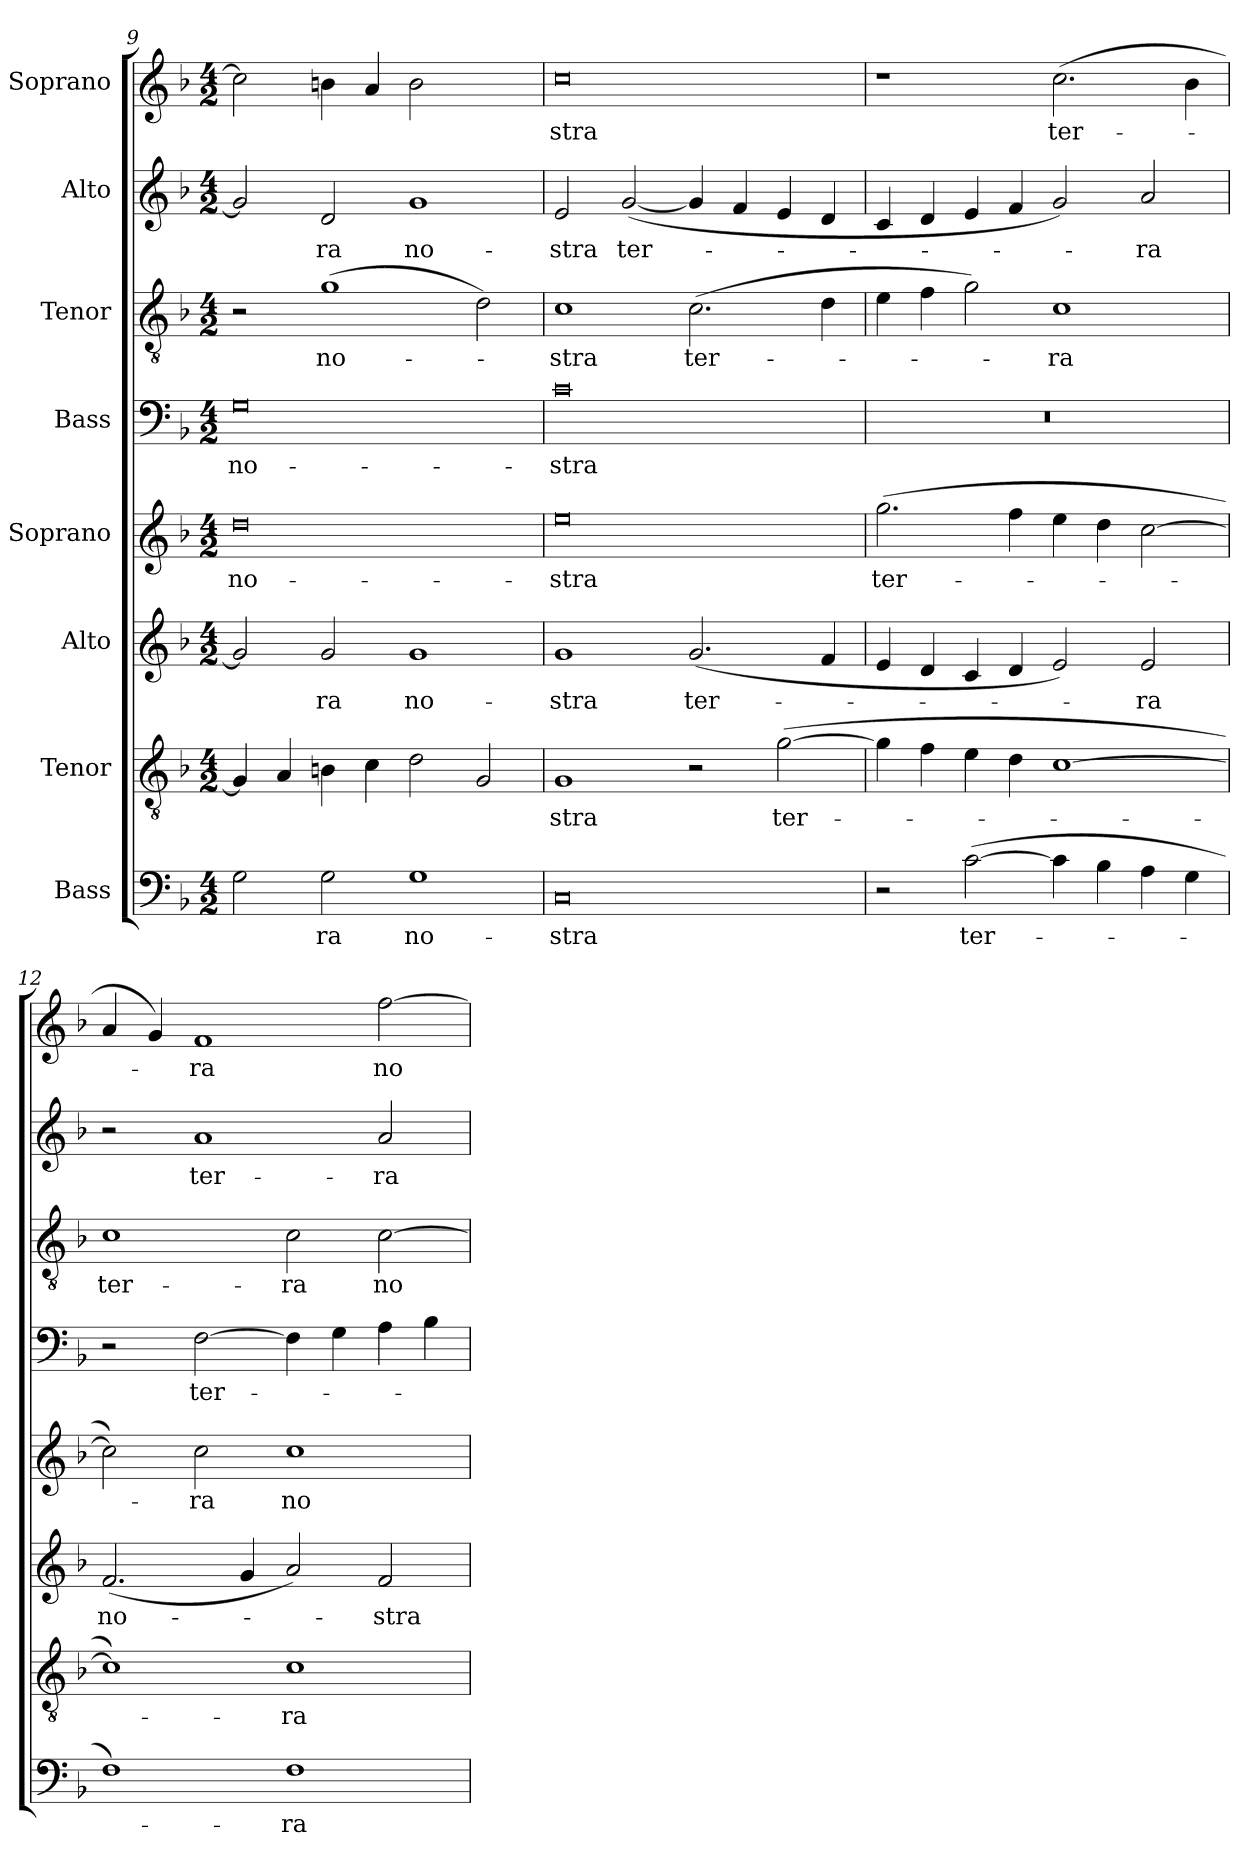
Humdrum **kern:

**kern	**text	**kern	**text	**kern	**text	**kern	**text	**kern	**text	**kern	**text	**kern	**text	**kern	**text
*part8	*part8	*part7	*part7	*part6	*part6	*part5	*part5	*part4	*part4	*part3	*part3	*part2	*part2	*part1	*part1
*staff8	*staff8	*staff7	*staff7	*staff6	*staff6	*staff5	*staff5	*staff4	*staff4	*staff3	*staff3	*staff2	*staff2	*staff1	*staff1
*I"Bass	*	*I"Tenor	*	*I"Alto	*	*I"Soprano	*	*I"Bass	*	*I"Tenor	*	*I"Alto	*	*I"Soprano	*
*clefF4	*	*clefGv2	*	*clefG2	*	*clefG2	*	*clefF4	*	*clefGv2	*	*clefG2	*	*clefG2	*
*k[b-]	*	*k[b-]	*	*k[b-]	*	*k[b-]	*	*k[b-]	*	*k[b-]	*	*k[b-]	*	*k[b-]	*
*F:	*	*F:	*	*F:	*	*F:	*	*F:	*	*F:	*	*F:	*	*F:	*
*M4/2	*	*M4/2	*	*M4/2	*	*M4/2	*	*M4/2	*	*M4/2	*	*M4/2	*	*M4/2	*
=9	=9	=9	=9	=9	=9	=9	=9	=9	=9	=9	=9	=9	=9	=9	=9
2G\	.	4G/]	.	2g/]	.	0dd	no-	0G	no-	2r	.	2g/]	.	2cc\]	.
.	.	4A/	.	.	.	.	.	.	.	.	.	.	.	.	.
2G\	-ra	4Bn\	.	2g/	-ra	.	.	.	.	(1g	no-	2d/	-ra	4bn\	.
.	.	4c\	.	.	.	.	.	.	.	.	.	.	.	4a/	.
1G	no-	2d\	.	1g	no-	.	.	.	.	.	.	1g	no-	2b\	.
.	.	2G/	.	.	.	.	.	.	.	2d\)	.	.	.	2ryy	.
=10	=10	=10	=10	=10	=10	=10	=10	=10	=10	=10	=10	=10	=10	=10	=10
0C	-stra	1G	-stra	1g	-stra	0ee	-stra	0c	-stra	1c	-stra	2e/	-stra	0cc	-stra
.	.	.	.	.	.	.	.	.	.	.	.	([2g/	ter-	.	.
.	.	2r	.	(2.g/	ter-	.	.	.	.	(2.c\	ter-	4g/]	.	.	.
.	.	.	.	.	.	.	.	.	.	.	.	4f/	.	.	.
.	.	([2g\	ter-	.	.	.	.	.	.	.	.	4e/	.	.	.
.	.	.	.	4f/	.	.	.	.	.	4d\	.	4d/	.	.	.
!!LO:LB:g=z
=11	=11	=11	=11	=11	=11	=11	=11	=11	=11	=11	=11	=11	=11	=11	=11
2r	.	4g\]	.	4e/	.	(2.gg\	ter-	0r	.	4e\	.	4c/	.	1r	.
.	.	4f\	.	4d/	.	.	.	.	.	4f\	.	4d/	.	.	.
([2c\	ter-	4e\	.	4c/	.	.	.	.	.	2g\)	.	4e/	.	.	.
.	.	4d\	.	4d/	.	4ff\	.	.	.	.	.	4f/	.	.	.
4c\]	.	[1c	.	2e/)	.	4ee\	.	.	.	1c	-ra	2g/)	.	(2.cc\	ter-
4B-\	.	.	.	.	.	4dd\	.	.	.	.	.	.	.	.	.
4A\	.	.	.	2e/	-ra	[2cc\	.	.	.	.	.	2a/	-ra	.	.
4G\	.	.	.	.	.	.	.	.	.	.	.	.	.	4b-\	.
=12	=12	=12	=12	=12	=12	=12	=12	=12	=12	=12	=12	=12	=12	=12	=12
1F)	.	1c])	.	(2.f/	no-	2cc\])	.	2r	.	1c	ter-	2r	.	4a/	.
.	.	.	.	.	.	.	.	.	.	.	.	.	.	4g/)	.
.	.	.	.	.	.	2cc\	-ra	[2F\	ter-	.	.	1a	ter-	1f	-ra
.	.	.	.	4g/	.	.	.	.	.	.	.	.	.	.	.
1F	-ra	1c	-ra	2a/)	.	1cc	no-	4F\]	.	2c\	-ra	.	.	.	.
.	.	.	.	.	.	.	.	4G\	.	.	.	.	.	.	.
.	.	.	.	2f/	-stra	.	.	4A\	.	[2c\	no-	2a/	-ra	[2ff\	no-
.	.	.	.	.	.	.	.	4B-\	.	.	.	.	.	.	.
=	=	=	=	=	=	=	=	=	=	=	=	=	=	=	=
*-	*-	*-	*-	*-	*-	*-	*-	*-	*-	*-	*-	*-	*-	*-	*-
